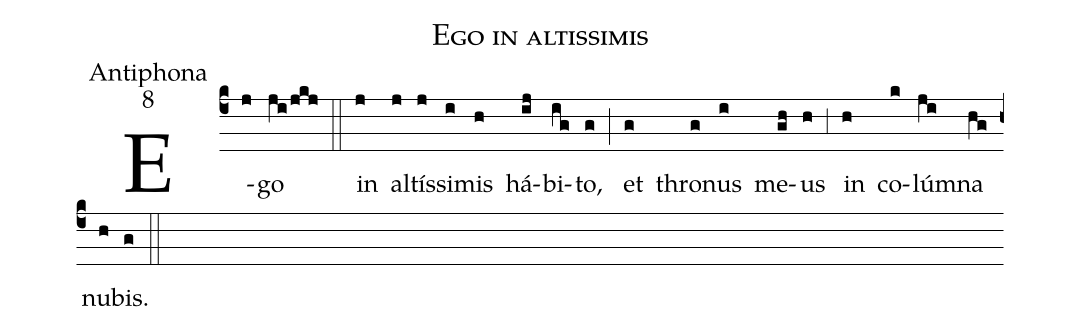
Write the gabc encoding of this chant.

name:Ego in altissimis;
office-part:Antiphona;
mode:8;
%%
(c4) E(j)go(ji/jkj) (::) in(j) al(j)tís(j)si(i)mis(h) há(ij)bi(ig)to,(g) (;) et(g) thro(g)nus(i) me(gh)us(h) (;3) in(h) co(k)lú(ji)mna(hg) nu(h)bis.(g) (::)
